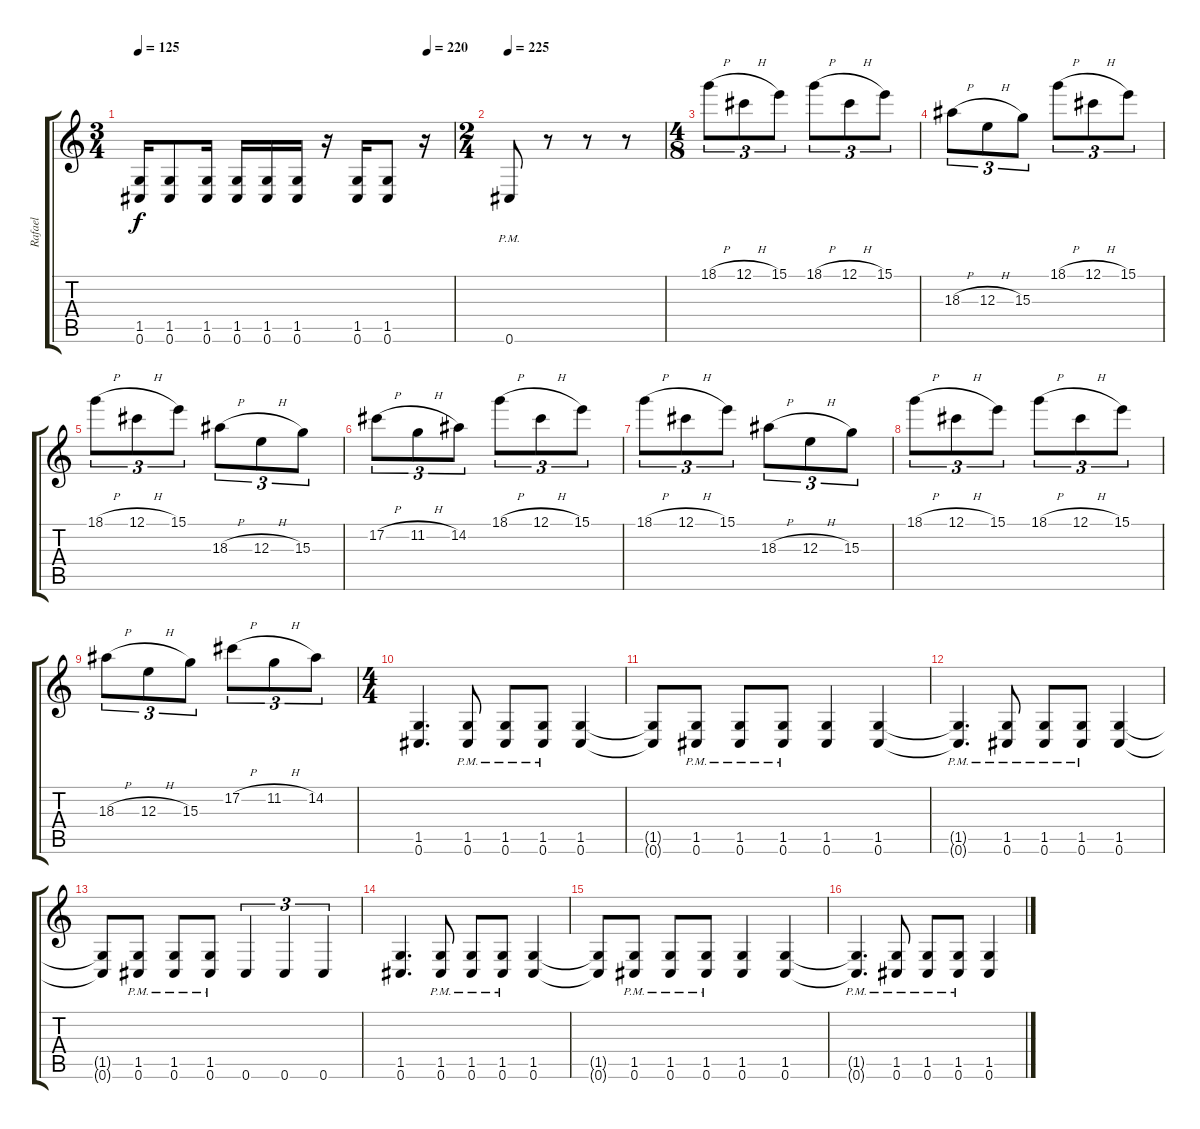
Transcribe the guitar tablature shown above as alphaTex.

\track ("Rafael" "Rafael") {instrument distortionguitar}
\staff {score tabs}
\tuning (Db4 Ab3 E3 B2 Gb2 Db2) {hide}
\ts (3 4)
\tempo 125
\tempo (220 0.9166666666666666)
\clef g2
\ks c
(1.5 0.6).16{dy f} (1.5 0.6).8 (1.5 0.6).16 (1.5 0.6).16 (1.5 0.6).16 (1.5 0.6).16 r.16 (1.5 0.6).16 (1.5 0.6).8 r.16 |
\ts (2 4)
\tempo 225
0.6{pm}.8 r.8 r.8 r.8 |
\ts (4 8)
18.1{h}.8{tu (3 2) volume 15} 12.1{h}.8{tu (3 2)} 15.1.8{tu (3 2)} 18.1{h}.8{tu (3 2)} 12.1{h}.8{tu (3 2)} 15.1.8{tu (3 2)} |
18.3{h}.8{tu (3 2)} 12.3{h}.8{tu (3 2)} 15.3.8{tu (3 2)} 18.1{h}.8{tu (3 2)} 12.1{h}.8{tu (3 2)} 15.1.8{tu (3 2)} |
18.1{h}.8{tu (3 2)} 12.1{h}.8{tu (3 2)} 15.1.8{tu (3 2)} 18.3{h}.8{tu (3 2)} 12.3{h}.8{tu (3 2)} 15.3.8{tu (3 2)} |
17.2{h}.8{tu (3 2)} 11.2{h}.8{tu (3 2)} 14.2.8{tu (3 2)} 18.1{h}.8{tu (3 2)} 12.1{h}.8{tu (3 2)} 15.1.8{tu (3 2)} |
18.1{h}.8{tu (3 2)} 12.1{h}.8{tu (3 2)} 15.1.8{tu (3 2)} 18.3{h}.8{tu (3 2)} 12.3{h}.8{tu (3 2)} 15.3.8{tu (3 2)} |
18.1{h}.8{tu (3 2)} 12.1{h}.8{tu (3 2)} 15.1.8{tu (3 2)} 18.1{h}.8{tu (3 2)} 12.1{h}.8{tu (3 2)} 15.1.8{tu (3 2)} |
18.3{h}.8{tu (3 2)} 12.3{h}.8{tu (3 2)} 15.3.8{tu (3 2)} 17.2{h}.8{tu (3 2)} 11.2{h}.8{tu (3 2)} 14.2.8{tu (3 2)} |
\ts (4 4)
(1.5 0.6).4{d} (1.5{pm} 0.6{pm}).8 (1.5{pm} 0.6{pm}).8 (1.5{pm} 0.6{pm}).8 (1.5 0.6).4 |
(1.5{t} 0.6{t}).8 (1.5{pm} 0.6{pm}).8 (1.5{pm} 0.6{pm}).8 (1.5{pm} 0.6{pm}).8 (1.5 0.6).4 (1.5 0.6).4 |
(1.5{pm t} 0.6{pm t}).4{d} (1.5{pm} 0.6{pm}).8 (1.5{pm} 0.6{pm}).8 (1.5{pm} 0.6{pm}).8 (1.5 0.6).4 |
(1.5{t} 0.6{t}).8 (1.5{pm} 0.6{pm}).8 (1.5{pm} 0.6{pm}).8 (1.5{pm} 0.6{pm}).8 0.6.4{tu (3 2)} 0.6.4{tu (3 2)} 0.6.4{tu (3 2)} |
(1.5 0.6).4{d} (1.5{pm} 0.6{pm}).8 (1.5{pm} 0.6{pm}).8 (1.5{pm} 0.6{pm}).8 (1.5 0.6).4 |
(1.5{t} 0.6{t}).8 (1.5{pm} 0.6{pm}).8 (1.5{pm} 0.6{pm}).8 (1.5{pm} 0.6{pm}).8 (1.5 0.6).4 (1.5 0.6).4 |
(1.5{pm t} 0.6{pm t}).4{d} (1.5{pm} 0.6{pm}).8 (1.5{pm} 0.6{pm}).8 (1.5{pm} 0.6{pm}).8 (1.5 0.6).4
